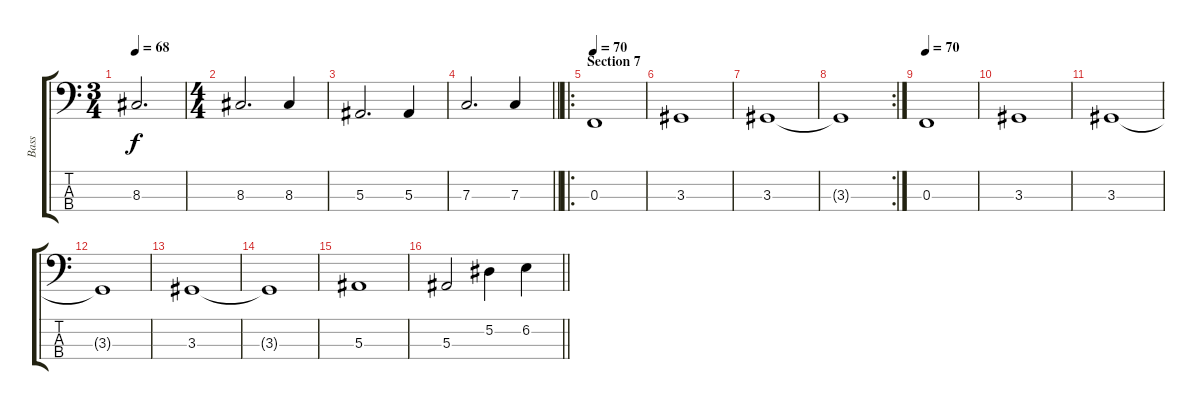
\track ("Bass" "Bass") {instrument electricbasspick}
\staff {score tabs}
\tuning (Eb2 Bb1 F1 C1) {hide}
\ts (3 4)
\tempo 68
\clef f4
\ks c
8.3.2{d dy f} |
\ts (4 4)
8.3.2{d} 8.3.4 |
5.3.2{d} 5.3.4 |
\barLineRight lightlight
7.3.2{d} 7.3.4 |
\ro
\section ("" "Section 7")
\tempo 70
0.3.1 |
3.3.1 |
3.3.1 |
\rc 2
3.3{t}.1 |
\tempo 70
0.3.1 |
3.3.1 |
3.3.1 |
3.3{t}.1 |
3.3.1 |
3.3{t}.1 |
5.3.1 |
\barLineRight lightlight
5.3.2 5.2.4 6.2.4
